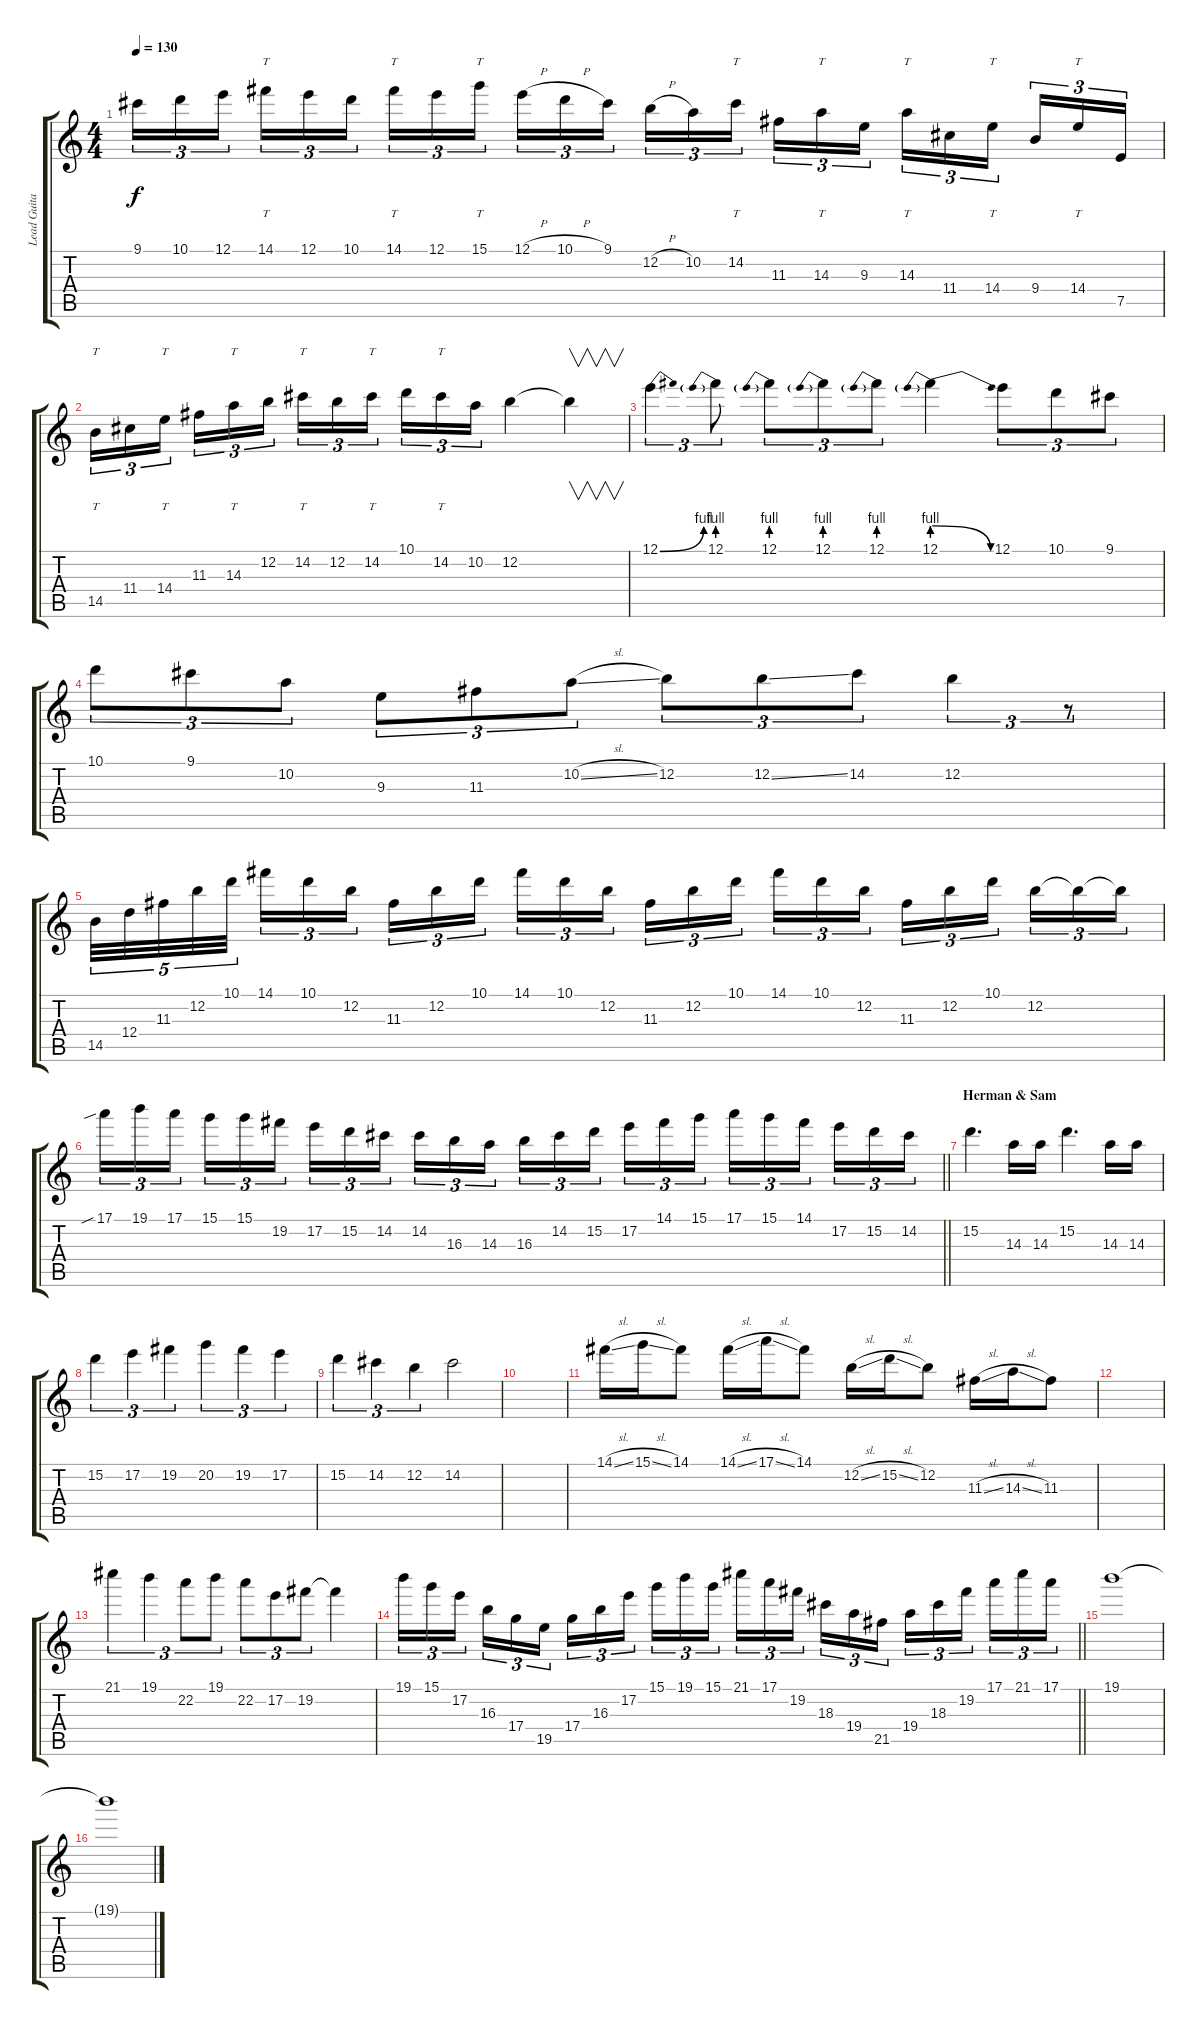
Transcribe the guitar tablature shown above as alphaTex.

\track ("Lead Guitar - Herman Li" "Lead Guita") {instrument overdrivenguitar}
\staff {score tabs}
\tuning (E4 B3 G3 D3 A2 E2) {hide}
\ts (4 4)
\tempo 130
\clef g2
\ks c
9.1.16{tu (3 2) dy f} 10.1.16{tu (3 2)} 12.1.16{tu (3 2) beam splitsecondary} 14.1.16{tt tu (3 2)} 12.1.16{tu (3 2)} 10.1.16{tu (3 2)} 14.1.16{tt tu (3 2)} 12.1.16{tu (3 2)} 15.1.16{tt tu (3 2) beam splitsecondary} 12.1{h}.16{tu (3 2)} 10.1{h}.16{tu (3 2)} 9.1.16{tu (3 2)} 12.2{h}.16{tu (3 2)} 10.2.16{tu (3 2)} 14.2.16{tt tu (3 2) beam splitsecondary} 11.3.16{tu (3 2)} 14.3.16{tt tu (3 2)} 9.3.16{tu (3 2)} 14.3.16{tt tu (3 2)} 11.4.16{tu (3 2)} 14.4.16{tt tu (3 2) beam splitsecondary} 9.4.16{tu (3 2)} 14.4.16{tt tu (3 2)} 7.5.16{tu (3 2)} |
14.5.16{tt tu (3 2)} 11.4.16{tu (3 2)} 14.4.16{tt tu (3 2) beam splitsecondary} 11.3.16{tu (3 2)} 14.3.16{tt tu (3 2)} 12.2.16{tu (3 2)} 14.2.16{tt tu (3 2)} 12.2.16{tu (3 2)} 14.2.16{tt tu (3 2) beam splitsecondary} 10.1.16{tu (3 2)} 14.2.16{tt tu (3 2)} 10.2.16{tu (3 2)} 12.2.4 12.2{t}.4{v} |
12.1{be (bend 0 0 60 4)}.4{tu (3 2)} 12.1{be (prebend 0 4 60 4)}.8{tu (3 2)} 12.1{be (prebend 0 4 60 4)}.8{tu (3 2)} 12.1{be (prebend 0 4 60 4)}.8{tu (3 2)} 12.1{be (prebend 0 4 60 4)}.8{tu (3 2)} 12.1{be (prebendrelease 0 4 60 0)}.4 12.1.8{tu (3 2)} 10.1.8{tu (3 2)} 9.1.8{tu (3 2)} |
10.1.8{tu (3 2)} 9.1.8{tu (3 2)} 10.2.8{tu (3 2)} 9.3.8{tu (3 2)} 11.3.8{tu (3 2)} 10.2{sl}.8{tu (3 2)} 12.2.8{tu (3 2)} 12.2{ss}.8{tu (3 2)} 14.2.8{tu (3 2)} 12.2.4{tu (3 2)} r.8{tu (3 2)} |
14.5.32{tu (5 4)} 12.4.32{tu (5 4)} 11.3.32{tu (5 4)} 12.2.32{tu (5 4)} 10.1.32{tu (5 4) beam splitsecondary} 14.1.16{tu (3 2)} 10.1.16{tu (3 2)} 12.2.16{tu (3 2)} 11.3.16{tu (3 2)} 12.2.16{tu (3 2)} 10.1.16{tu (3 2) beam splitsecondary} 14.1.16{tu (3 2)} 10.1.16{tu (3 2)} 12.2.16{tu (3 2)} 11.3.16{tu (3 2)} 12.2.16{tu (3 2)} 10.1.16{tu (3 2) beam splitsecondary} 14.1.16{tu (3 2)} 10.1.16{tu (3 2)} 12.2.16{tu (3 2)} 11.3.16{tu (3 2)} 12.2.16{tu (3 2)} 10.1.16{tu (3 2) beam splitsecondary} 12.2.16{tu (3 2)} 12.2{t}.16{tu (3 2)} 12.2{t}.16{tu (3 2)} |
\barLineRight lightlight
17.1{sib}.16{tu (3 2)} 19.1.16{tu (3 2)} 17.1.16{tu (3 2) beam splitsecondary} 15.1.16{tu (3 2)} 15.1.16{tu (3 2)} 19.2.16{tu (3 2)} 17.2.16{tu (3 2)} 15.2.16{tu (3 2)} 14.2.16{tu (3 2) beam splitsecondary} 14.2.16{tu (3 2)} 16.3.16{tu (3 2)} 14.3.16{tu (3 2)} 16.3.16{tu (3 2)} 14.2.16{tu (3 2)} 15.2.16{tu (3 2) beam splitsecondary} 17.2.16{tu (3 2)} 14.1.16{tu (3 2)} 15.1.16{tu (3 2)} 17.1.16{tu (3 2)} 15.1.16{tu (3 2)} 14.1.16{tu (3 2) beam splitsecondary} 17.2.16{tu (3 2)} 15.2.16{tu (3 2)} 14.2.16{tu (3 2)} |
\section ("" "Herman & Sam")
15.2.4{d} 14.3.16 14.3.16 15.2.4{d} 14.3.16 14.3.16 |
15.2.4{tu (3 2)} 17.2.4{tu (3 2)} 19.2.4{tu (3 2)} 20.2.4{tu (3 2)} 19.2.4{tu (3 2)} 17.2.4{tu (3 2)} |
15.2.4{tu (3 2)} 14.2.4{tu (3 2)} 12.2.4{tu (3 2)} 14.2.2 |
|
14.1{sl}.16 15.1{sl}.16 14.1.8 14.1{sl}.16 17.1{sl}.16 14.1.8 12.2{sl}.16 15.2{sl}.16 12.2.8 11.3{sl}.16 14.3{sl}.16 11.3.8 |
|
21.1.4{tu (3 2)} 19.1.4{tu (3 2)} 22.2.8{tu (3 2)} 19.1.8{tu (3 2)} 22.2.8{tu (3 2)} 17.2.8{tu (3 2)} 19.2.8{tu (3 2)} 19.2{t}.4 |
\barLineRight lightlight
19.1.16{tu (3 2)} 15.1.16{tu (3 2)} 17.2.16{tu (3 2) beam splitsecondary} 16.3.16{tu (3 2)} 17.4.16{tu (3 2)} 19.5.16{tu (3 2)} 17.4.16{tu (3 2)} 16.3.16{tu (3 2)} 17.2.16{tu (3 2) beam splitsecondary} 15.1.16{tu (3 2)} 19.1.16{tu (3 2)} 15.1.16{tu (3 2)} 21.1.16{tu (3 2)} 17.1.16{tu (3 2)} 19.2.16{tu (3 2) beam splitsecondary} 18.3.16{tu (3 2)} 19.4.16{tu (3 2)} 21.5.16{tu (3 2)} 19.4.16{tu (3 2)} 18.3.16{tu (3 2)} 19.2.16{tu (3 2) beam splitsecondary} 17.1.16{tu (3 2)} 21.1.16{tu (3 2)} 17.1.16{tu (3 2)} |
19.1.1 |
19.1{t}.1{volume 1}
